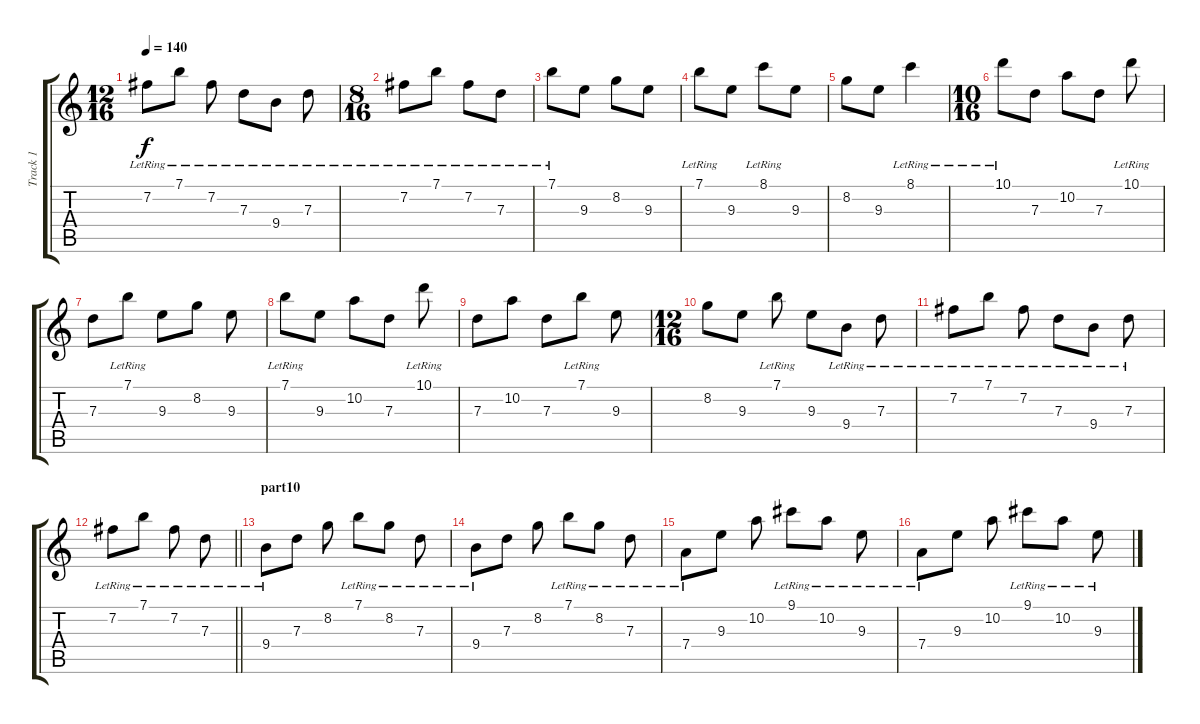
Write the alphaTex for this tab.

\track ("Track 1" "Track 1") {instrument acousticguitarnylon}
\staff {score tabs}
\tuning (E4 B3 G3 D3 A2 E2) {hide}
\ts (12 16)
\tempo 140
\clef g2
\ks c
7.2{lr}.8{dy f} 7.1{lr}.8 7.2{lr}.8 7.3{lr}.8 9.4{lr}.8 7.3{lr}.8 |
\ts (8 16)
7.2{lr}.8 7.1{lr}.8 7.2{lr}.8 7.3{lr}.8 |
7.1{lr}.8 9.3.8 8.2.8 9.3.8 |
7.1{lr}.8 9.3.8 8.1{lr}.8 9.3.8 |
8.2.8 9.3.8 8.1{lr}.4 |
\ts (10 16)
10.1{lr}.8 7.3.8 10.2.8 7.3.8 10.1{lr}.8 |
7.3.8 7.1{lr}.8 9.3.8 8.2.8 9.3.8 |
7.1{lr}.8 9.3.8 10.2.8 7.3.8 10.1{lr}.8 |
7.3.8 10.2.8 7.3.8 7.1{lr}.8 9.3.8 |
\ts (12 16)
8.2.8 9.3.8 7.1{lr}.8 9.3.8 9.4{lr}.8 7.3{lr}.8 |
7.2{lr}.8 7.1{lr}.8 7.2{lr}.8 7.3{lr}.8 9.4{lr}.8 7.3{lr}.8 |
\barLineRight lightlight
7.2{lr}.8 7.1{lr}.8 7.2{lr}.8 7.3{lr}.8 |
\section ("" "part10")
9.4{lr}.8 7.3.8 8.2.8 7.1{lr}.8 8.2{lr}.8 7.3{lr}.8 |
9.4{lr}.8 7.3.8 8.2.8 7.1{lr}.8 8.2{lr}.8 7.3{lr}.8 |
7.4{lr}.8 9.3.8 10.2.8 9.1{lr}.8 10.2{lr}.8 9.3{lr}.8 |
7.4{lr}.8 9.3.8 10.2.8 9.1{lr}.8 10.2{lr}.8 9.3{lr}.8
